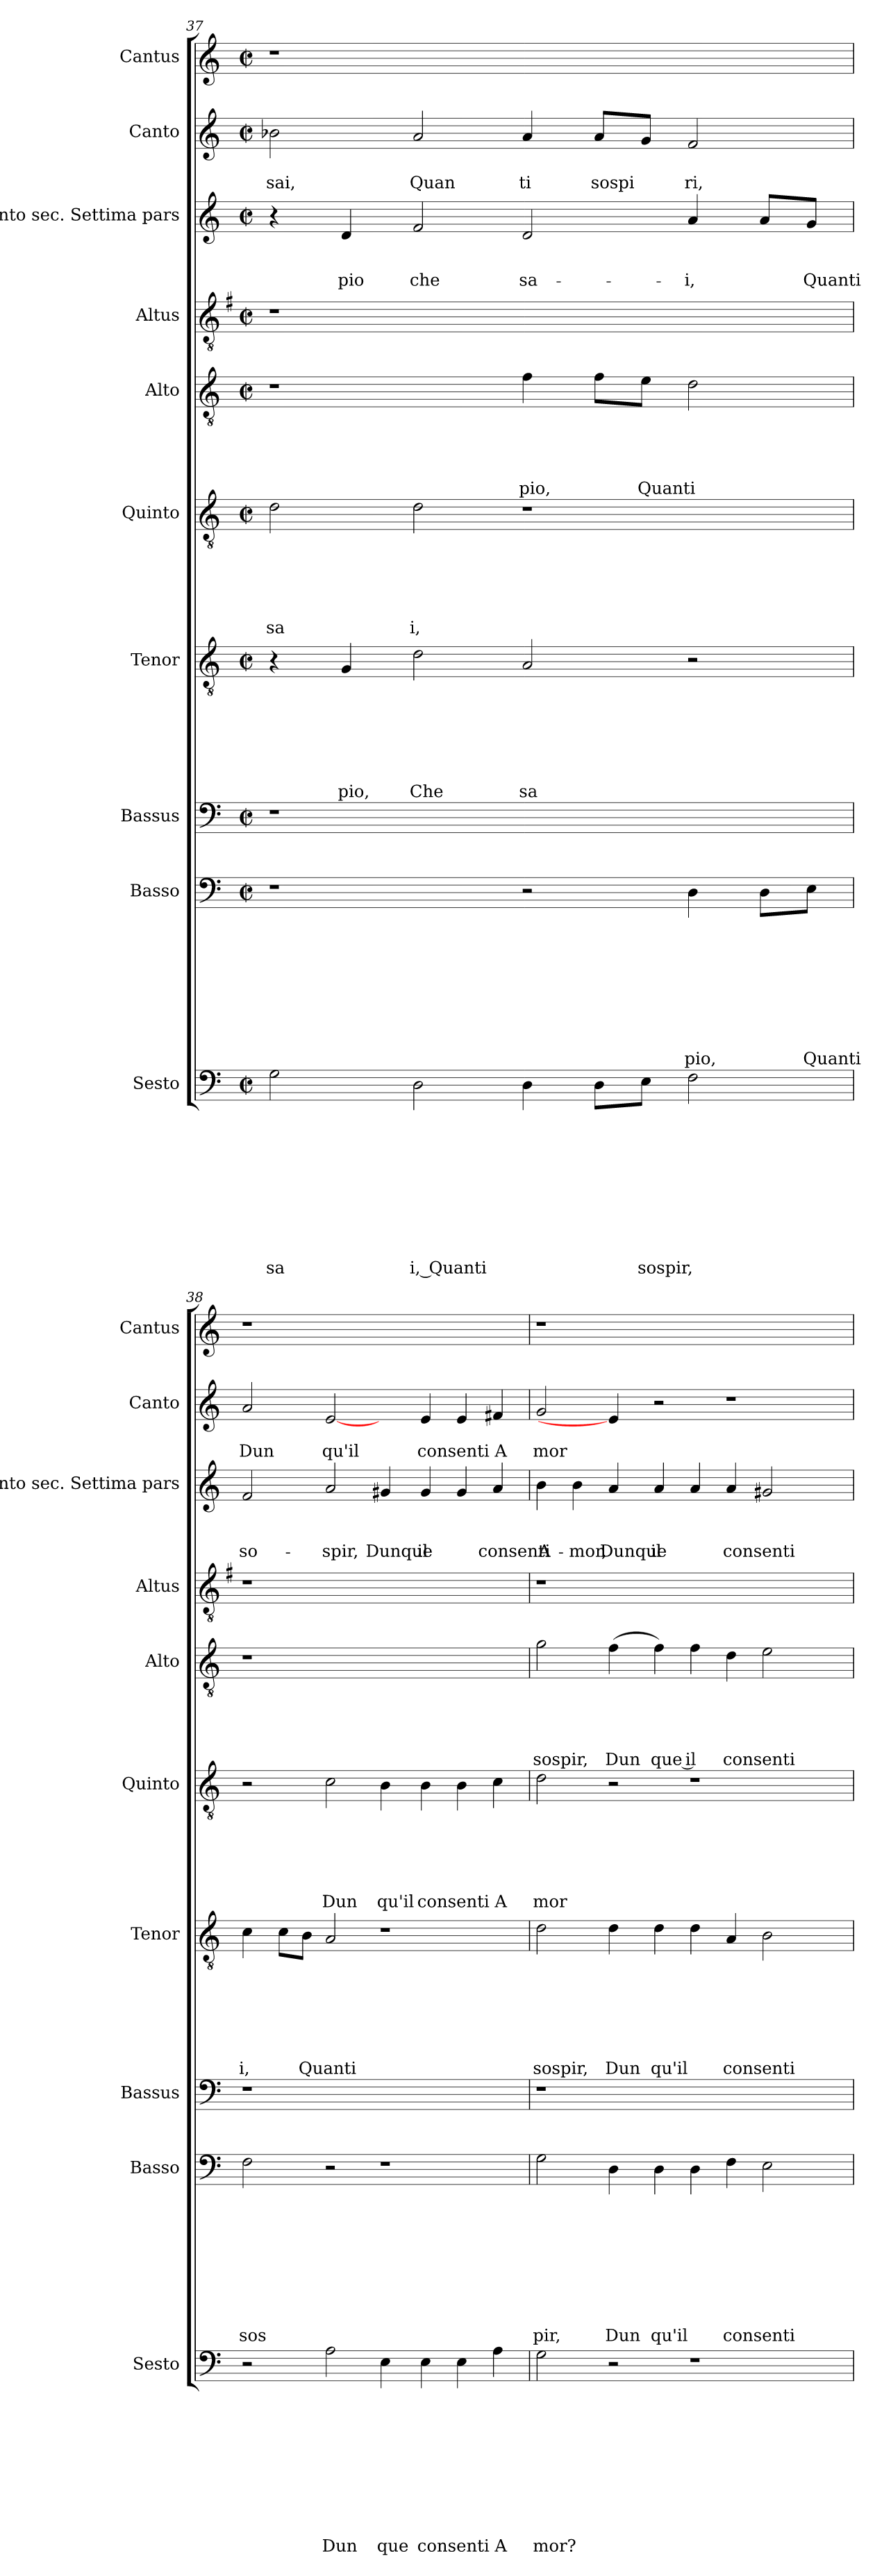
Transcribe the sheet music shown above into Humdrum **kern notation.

**kern	**text	**text	**text	**text	**text	**text	**text	**text	**text	**text	**kern	**text	**text	**text	**text	**text	**text	**text	**text	**text	**kern	**kern	**text	**text	**text	**text	**text	**text	**text	**kern	**text	**text	**text	**text	**text	**text	**kern	**text	**text	**text	**text	**text	**kern	**kern	**text	**text	**text	**kern	**text	**text	**kern
*part10	*part10	*part10	*part10	*part10	*part10	*part10	*part10	*part10	*part10	*part10	*part9	*part9	*part9	*part9	*part9	*part9	*part9	*part9	*part9	*part9	*part8	*part7	*part7	*part7	*part7	*part7	*part7	*part7	*part7	*part6	*part6	*part6	*part6	*part6	*part6	*part6	*part5	*part5	*part5	*part5	*part5	*part5	*part4	*part3	*part3	*part3	*part3	*part2	*part2	*part2	*part1
*staff10	*staff10	*staff10	*staff10	*staff10	*staff10	*staff10	*staff10	*staff10	*staff10	*staff10	*staff9	*staff9	*staff9	*staff9	*staff9	*staff9	*staff9	*staff9	*staff9	*staff9	*staff8	*staff7	*staff7	*staff7	*staff7	*staff7	*staff7	*staff7	*staff7	*staff6	*staff6	*staff6	*staff6	*staff6	*staff6	*staff6	*staff5	*staff5	*staff5	*staff5	*staff5	*staff5	*staff4	*staff3	*staff3	*staff3	*staff3	*staff2	*staff2	*staff2	*staff1
*I"Sesto	*	*	*	*	*	*	*	*	*	*	*I"Basso	*	*	*	*	*	*	*	*	*	*I"Bassus	*I"Tenor	*	*	*	*	*	*	*	*I"Quinto	*	*	*	*	*	*	*I"Alto	*	*	*	*	*	*I"Altus	*I"Canto sec. Settima pars	*	*	*	*I"Canto	*	*	*I"Cantus
*I'Sesto	*	*	*	*	*	*	*	*	*	*	*I'Basso	*	*	*	*	*	*	*	*	*	*I'Bassus	*I'Tenor	*	*	*	*	*	*	*	*I'Quinto	*	*	*	*	*	*	*I'Alto	*	*	*	*	*	*I'Altus	*I'Canto sec. Settima pars	*	*	*	*I'Canto	*	*	*I'Cantus
*clefF4	*	*	*	*	*	*	*	*	*	*	*clefF4	*	*	*	*	*	*	*	*	*	*clefF4	*clefGv2	*	*	*	*	*	*	*	*clefGv2	*	*	*	*	*	*	*clefGv2	*	*	*	*	*	*clefGv2	*clefG2	*	*	*	*clefG2	*	*	*clefG2
*k[]	*	*	*	*	*	*	*	*	*	*	*k[]	*	*	*	*	*	*	*	*	*	*k[]	*k[]	*	*	*	*	*	*	*	*k[]	*	*	*	*	*	*	*k[]	*	*	*	*	*	*k[f#]	*k[]	*	*	*	*k[]	*	*	*k[]
*C:	*	*	*	*	*	*	*	*	*	*	*C:	*	*	*	*	*	*	*	*	*	*C:	*C:	*	*	*	*	*	*	*	*C:	*	*	*	*	*	*	*C:	*	*	*	*	*	*G:	*C:	*	*	*	*C:	*	*	*C:
*M2/2	*	*	*	*	*	*	*	*	*	*	*M2/2	*	*	*	*	*	*	*	*	*	*M2/2	*M2/2	*	*	*	*	*	*	*	*M2/2	*	*	*	*	*	*	*M2/2	*	*	*	*	*	*M2/2	*M2/2	*	*	*	*M2/2	*	*	*M2/2
*met(c|)	*	*	*	*	*	*	*	*	*	*	*met(c|)	*	*	*	*	*	*	*	*	*	*met(c|)	*met(c|)	*	*	*	*	*	*	*	*met(c|)	*	*	*	*	*	*	*met(c|)	*	*	*	*	*	*met(c|)	*met(c|)	*	*	*	*met(c|)	*	*	*met(c|)
=37	=37	=37	=37	=37	=37	=37	=37	=37	=37	=37	=37	=37	=37	=37	=37	=37	=37	=37	=37	=37	=37	=37	=37	=37	=37	=37	=37	=37	=37	=37	=37	=37	=37	=37	=37	=37	=37	=37	=37	=37	=37	=37	=37	=37	=37	=37	=37	=37	=37	=37	=37
!	!	!	!	!	!	!	!	!	!	!LO:LY:b	!	!	!	!	!	!	!	!	!	!	!	!	!	!	!	!	!	!	!	!	!	!	!	!	!	!LO:LY:b	!	!	!	!	!	!	!	!	!	!	!	!	!	!LO:LY:b	!
2G\	.	.	.	.	.	.	.	.	.	sa	1r	.	.	.	.	.	.	.	.	.	1r	4r	.	.	.	.	.	.	.	2d\	.	.	.	.	.	sa	1r	.	.	.	.	.	1r	4r	.	.	.	2b-X\	.	sai,	1r
!	!	!	!	!	!	!	!	!	!	!	!	!	!	!	!	!	!	!	!	!	!	!	!	!	!	!	!	!	!LO:LY:b	!	!	!	!	!	!	!	!	!	!	!	!	!	!	!	!	!	!LO:LY:b	!	!	!	!
.	.	.	.	.	.	.	.	.	.	.	.	.	.	.	.	.	.	.	.	.	.	4G/	.	.	.	.	.	.	pio,	.	.	.	.	.	.	.	.	.	.	.	.	.	.	4d/	.	.	-pio	.	.	.	.
!	!	!	!	!	!	!	!	!	!	!LO:LY:b	!	!	!	!	!	!	!	!	!	!	!	!	!	!	!	!	!	!	!LO:LY:b	!	!	!	!	!	!	!LO:LY:b	!	!	!	!	!	!	!	!	!	!	!LO:LY:b	!	!	!LO:LY:b	!
2D\	.	.	.	.	.	.	.	.	.	i, Quanti	.	.	.	.	.	.	.	.	.	.	.	2d\	.	.	.	.	.	.	Che	2d\	.	.	.	.	.	i,	.	.	.	.	.	.	.	2f/	.	.	che	2a/	.	Quan	.
!	!	!	!	!	!	!	!	!	!	!	!	!	!	!	!	!	!	!	!	!	!	!	!	!	!	!	!	!	!LO:LY:b	!	!	!	!	!	!	!	!	!	!	!	!	!LO:LY:b	!	!	!	!	!LO:LY:b	!	!	!LO:LY:b	!
4D\	.	.	.	.	.	.	.	.	.	.	2r	.	.	.	.	.	.	.	.	.	1ryy	2A/	.	.	.	.	.	.	sa	1r	.	.	.	.	.	.	4f\	.	.	.	.	pio,	1ryy	2d/	.	.	sa-	4a/	.	ti	1ryy
!	!	!	!	!	!	!	!	!	!	!	!	!	!	!	!	!	!	!	!	!	!	!	!	!	!	!	!	!	!	!	!	!	!	!	!	!	!	!	!	!	!	!	!	!	!	!	!	!	!	!LO:LY:b	!
8D\L	.	.	.	.	.	.	.	.	.	.	.	.	.	.	.	.	.	.	.	.	.	.	.	.	.	.	.	.	.	.	.	.	.	.	.	.	8f\L	.	.	.	.	.	.	.	.	.	.	8a/L	.	sospi	.
!	!	!	!	!	!	!	!	!	!	!LO:LY:b	!	!	!	!	!	!	!	!	!	!	!	!	!	!	!	!	!	!	!	!	!	!	!	!	!	!	!	!	!	!	!	!LO:LY:b	!	!	!	!	!	!	!	!	!
8E\J	.	.	.	.	.	.	.	.	.	sospir,	.	.	.	.	.	.	.	.	.	.	.	.	.	.	.	.	.	.	.	.	.	.	.	.	.	.	8e\J	.	.	.	.	Quanti	.	.	.	.	.	8g/J	.	.	.
!	!	!	!	!	!	!	!	!	!	!	!	!	!	!	!	!	!	!	!	!LO:LY:b	!	!	!	!	!	!	!	!	!	!	!	!	!	!	!	!	!	!	!	!	!	!	!	!	!	!	!LO:LY:b	!	!	!LO:LY:b	!
2F\	.	.	.	.	.	.	.	.	.	.	4D\	.	.	.	.	.	.	.	.	pio,	.	2r	.	.	.	.	.	.	.	.	.	.	.	.	.	.	2d\	.	.	.	.	.	.	4a/	.	.	-i,	2f/	.	ri,	.
.	.	.	.	.	.	.	.	.	.	.	8D\L	.	.	.	.	.	.	.	.	.	.	.	.	.	.	.	.	.	.	.	.	.	.	.	.	.	.	.	.	.	.	.	.	8a/L	.	.	.	.	.	.	.
!	!	!	!	!	!	!	!	!	!	!	!	!	!	!	!	!	!	!	!	!LO:LY:b	!	!	!	!	!	!	!	!	!	!	!	!	!	!	!	!	!	!	!	!	!	!	!	!	!	!	!LO:LY:b	!	!	!	!
.	.	.	.	.	.	.	.	.	.	.	8E\J	.	.	.	.	.	.	.	.	Quanti	.	.	.	.	.	.	.	.	.	.	.	.	.	.	.	.	.	.	.	.	.	.	.	8g/J	.	.	Quanti	.	.	.	.
=38	=38	=38	=38	=38	=38	=38	=38	=38	=38	=38	=38	=38	=38	=38	=38	=38	=38	=38	=38	=38	=38	=38	=38	=38	=38	=38	=38	=38	=38	=38	=38	=38	=38	=38	=38	=38	=38	=38	=38	=38	=38	=38	=38	=38	=38	=38	=38	=38	=38	=38	=38
!	!	!	!	!	!	!	!	!	!	!	!	!	!	!	!	!	!	!	!	!LO:LY:b	!	!	!	!	!	!	!	!	!LO:LY:b	!	!	!	!	!	!	!	!	!	!	!	!	!	!	!	!	!	!LO:LY:b	!	!	!LO:LY:b	!
2r	.	.	.	.	.	.	.	.	.	.	2F\	.	.	.	.	.	.	.	.	sos	1r	4c\	.	.	.	.	.	.	i,	2r	.	.	.	.	.	.	1r	.	.	.	.	.	1r	2f/	.	.	so-	2a/	.	Dun	1r
.	.	.	.	.	.	.	.	.	.	.	.	.	.	.	.	.	.	.	.	.	.	8c\L	.	.	.	.	.	.	.	.	.	.	.	.	.	.	.	.	.	.	.	.	.	.	.	.	.	.	.	.	.
!	!	!	!	!	!	!	!	!	!	!	!	!	!	!	!	!	!	!	!	!	!	!	!	!	!	!	!	!	!LO:LY:b	!	!	!	!	!	!	!	!	!	!	!	!	!	!	!	!	!	!	!	!	!	!
.	.	.	.	.	.	.	.	.	.	.	.	.	.	.	.	.	.	.	.	.	.	8B\J	.	.	.	.	.	.	Quanti	.	.	.	.	.	.	.	.	.	.	.	.	.	.	.	.	.	.	.	.	.	.
!	!	!	!	!	!	!	!	!	!	!LO:LY:b	!	!	!	!	!	!	!	!	!	!	!	!	!	!	!	!	!	!	!	!	!	!	!	!	!	!LO:LY:b	!	!	!	!	!	!	!	!	!	!	!LO:LY:b	!	!	!LO:LY:b	!
2A\	.	.	.	.	.	.	.	.	.	Dun	2r	.	.	.	.	.	.	.	.	.	.	2A/	.	.	.	.	.	.	.	2c\	.	.	.	.	.	Dun	.	.	.	.	.	.	.	2a/	.	.	-spir,	[2e/	.	qu'il	.
!	!	!	!	!	!	!	!	!	!	!LO:LY:b	!	!	!	!	!	!	!	!	!	!	!	!	!	!	!	!	!	!	!	!	!	!	!	!	!	!LO:LY:b	!	!	!	!	!	!	!	!	!	!	!LO:LY:b	!	!	!	!
4E\	.	.	.	.	.	.	.	.	.	que	1r	.	.	.	.	.	.	.	.	.	1ryy	1r	.	.	.	.	.	.	.	4B\	.	.	.	.	.	qu'il	1ryy	.	.	.	.	.	1ryy	4g#X/	.	.	Dunque	4ryy	.	.	1ryy
!	!	!	!	!	!	!	!	!	!	!LO:LY:b	!	!	!	!	!	!	!	!	!	!	!	!	!	!	!	!	!	!	!	!	!	!	!	!	!	!LO:LY:b	!	!	!	!	!	!	!	!	!	!	!LO:LY:b	!	!	!LO:LY:b	!
4E\	.	.	.	.	.	.	.	.	.	consenti	.	.	.	.	.	.	.	.	.	.	.	.	.	.	.	.	.	.	.	4B\	.	.	.	.	.	consenti	.	.	.	.	.	.	.	4g#/	.	.	il	4e/	.	consenti	.
4E\	.	.	.	.	.	.	.	.	.	.	.	.	.	.	.	.	.	.	.	.	.	.	.	.	.	.	.	.	.	4B\	.	.	.	.	.	.	.	.	.	.	.	.	.	4g#/	.	.	.	4e/	.	.	.
!	!	!	!	!	!	!	!	!	!	!LO:LY:b	!	!	!	!	!	!	!	!	!	!	!	!	!	!	!	!	!	!	!	!	!	!	!	!	!	!LO:LY:b	!	!	!	!	!	!	!	!	!	!	!LO:LY:b	!	!	!LO:LY:b	!
4A\	.	.	.	.	.	.	.	.	.	A	.	.	.	.	.	.	.	.	.	.	.	.	.	.	.	.	.	.	.	4c\	.	.	.	.	.	A	.	.	.	.	.	.	.	4a/	.	.	consenti	4f#X/	.	A	.
!!LO:PB:g=z
=39	=39	=39	=39	=39	=39	=39	=39	=39	=39	=39	=39	=39	=39	=39	=39	=39	=39	=39	=39	=39	=39	=39	=39	=39	=39	=39	=39	=39	=39	=39	=39	=39	=39	=39	=39	=39	=39	=39	=39	=39	=39	=39	=39	=39	=39	=39	=39	=39	=39	=39	=39
!	!	!	!	!	!	!	!	!	!	!LO:LY:b	!	!	!	!	!	!	!	!	!	!LO:LY:b	!	!	!	!	!	!	!	!	!LO:LY:b	!	!	!	!	!	!	!LO:LY:b	!	!	!	!	!	!LO:LY:b	!	!	!	!	!LO:LY:b	!	!	!LO:LY:b	!
2G\	.	.	.	.	.	.	.	.	.	mor?	2G\	.	.	.	.	.	.	.	.	pir,	1r	2d\	.	.	.	.	.	.	sospir,	2d\	.	.	.	.	.	mor	2g\	.	.	.	.	sospir,	1r	4b\	.	.	A-	2g/	.	mor	1r
!	!	!	!	!	!	!	!	!	!	!	!	!	!	!	!	!	!	!	!	!	!	!	!	!	!	!	!	!	!	!	!	!	!	!	!	!	!	!	!	!	!	!	!	!	!	!	!LO:LY:b	!	!	!	!
.	.	.	.	.	.	.	.	.	.	.	.	.	.	.	.	.	.	.	.	.	.	.	.	.	.	.	.	.	.	.	.	.	.	.	.	.	.	.	.	.	.	.	.	4b\	.	.	-mor,	.	.	.	.
!	!	!	!	!	!	!	!	!	!	!	!	!	!	!	!	!	!	!	!	!LO:LY:b	!	!	!	!	!	!	!	!	!LO:LY:b	!	!	!	!	!	!	!	!	!	!	!	!	!LO:LY:b:rj	!	!	!	!	!LO:LY:b	!	!	!	!
2r	.	.	.	.	.	.	.	.	.	.	4D\	.	.	.	.	.	.	.	.	Dun	.	4d\	.	.	.	.	.	.	Dun	2r	.	.	.	.	.	.	(<4f\	.	.	.	.	Dun	.	4a/	.	.	Dunque	4e/]	.	.	.
!	!	!	!	!	!	!	!	!	!	!	!	!	!	!	!	!	!	!	!	!LO:LY:b	!	!	!	!	!	!	!	!	!LO:LY:b	!	!	!	!	!	!	!	!	!	!	!	!	!LO:LY:b	!	!	!	!	!LO:LY:b	!	!	!	!
.	.	.	.	.	.	.	.	.	.	.	4D\	.	.	.	.	.	.	.	.	qu'il	.	4d\	.	.	.	.	.	.	qu'il	.	.	.	.	.	.	.	4f\)	.	.	.	.	que il	.	4a/	.	.	il	2r	.	.	.
1r	.	.	.	.	.	.	.	.	.	.	4D\	.	.	.	.	.	.	.	.	.	1ryy	4d\	.	.	.	.	.	.	.	1r	.	.	.	.	.	.	4f\	.	.	.	.	.	1ryy	4a/	.	.	.	.	.	.	1ryy
!	!	!	!	!	!	!	!	!	!	!	!	!	!	!	!	!	!	!	!	!LO:LY:b	!	!	!	!	!	!	!	!	!LO:LY:b	!	!	!	!	!	!	!	!	!	!	!	!	!LO:LY:b	!	!	!	!	!LO:LY:b	!	!	!	!
.	.	.	.	.	.	.	.	.	.	.	4F\	.	.	.	.	.	.	.	.	consenti	.	4A/	.	.	.	.	.	.	consenti	.	.	.	.	.	.	.	4d\	.	.	.	.	consenti	.	4a/	.	.	consenti	1r	.	.	.
.	.	.	.	.	.	.	.	.	.	.	2E\	.	.	.	.	.	.	.	.	.	.	2B\	.	.	.	.	.	.	.	.	.	.	.	.	.	.	2e\	.	.	.	.	.	.	2g#X/	.	.	.	.	.	.	.
4ryy	.	.	.	.	.	.	.	.	.	.	4ryy	.	.	.	.	.	.	.	.	.	4ryy	4ryy	.	.	.	.	.	.	.	4ryy	.	.	.	.	.	.	4ryy	.	.	.	.	.	4ryy	4ryy	.	.	.	.	.	.	4ryy
=	=	=	=	=	=	=	=	=	=	=	=	=	=	=	=	=	=	=	=	=	=	=	=	=	=	=	=	=	=	=	=	=	=	=	=	=	=	=	=	=	=	=	=	=	=	=	=	=	=	=	=
*-	*-	*-	*-	*-	*-	*-	*-	*-	*-	*-	*-	*-	*-	*-	*-	*-	*-	*-	*-	*-	*-	*-	*-	*-	*-	*-	*-	*-	*-	*-	*-	*-	*-	*-	*-	*-	*-	*-	*-	*-	*-	*-	*-	*-	*-	*-	*-	*-	*-	*-	*-
